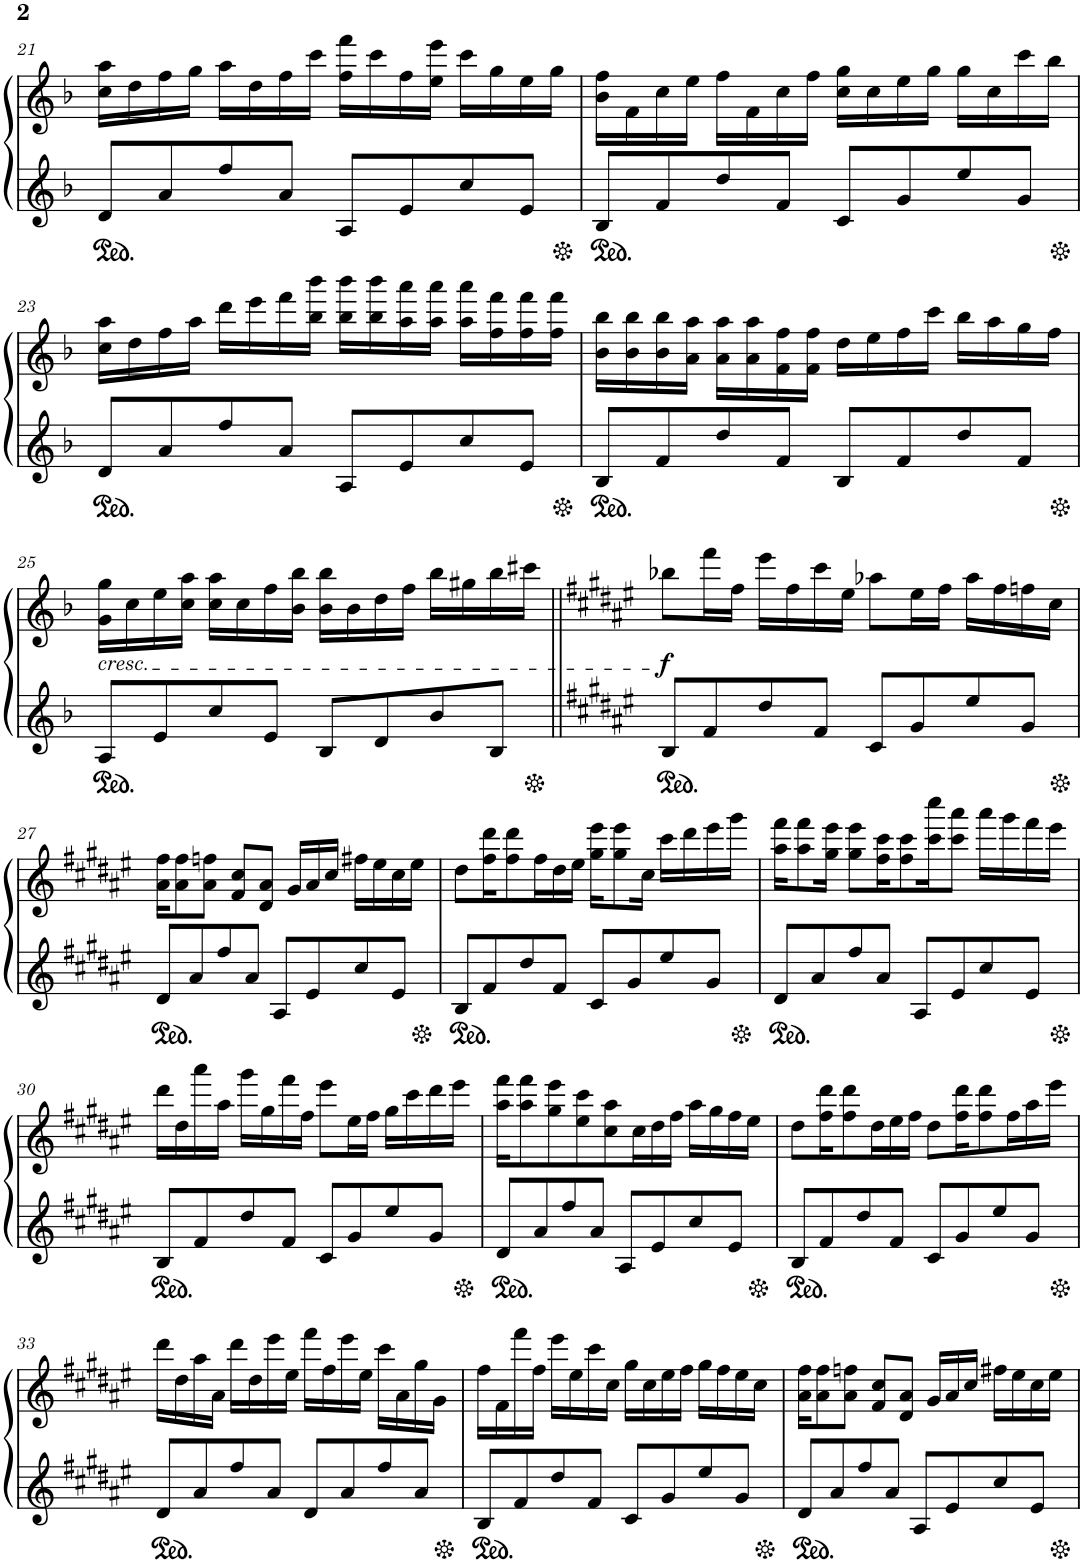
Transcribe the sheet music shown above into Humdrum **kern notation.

**kern	**kern	**dynam
*part1	*part1	*part1
*staff2	*staff1	*staff1/2
*I"피아노	*	*
!!LO:PB:g=z
*clefG2	*clefG2	*
*k[b-]	*k[b-]	*
*M4/4	*M4/4	*
=21	=21	=21
8d/L	16cc\ 16aa\LL	.
.	16dd\	.
8a/	16ff\	.
.	16gg\JJ	.
8ff/	16aa\LL	.
.	16dd\	.
8a/J	16ff\	.
.	16ccc\JJ	.
8A/L	16ff\ 16fff\LL	.
.	16ccc\	.
8e/	16ff\	.
.	16ee\ 16eee\JJ	.
8cc/	16ccc\LL	.
.	16gg\	.
8e/J	16ee\	.
.	16gg\JJ	.
=22	=22	=22
8B-/L	16b-\ 16ff\LL	.
.	16f\	.
8f/	16cc\	.
.	16ee\JJ	.
8dd/	16ff\LL	.
.	16f\	.
8f/J	16cc\	.
.	16ff\JJ	.
8c/L	16cc\ 16gg\LL	.
.	16cc\	.
8g/	16ee\	.
.	16gg\JJ	.
8ee/	16gg\LL	.
.	16cc\	.
8g/J	16ccc\	.
.	16bb-\JJ	.
!!LO:LB:g=z
=23	=23	=23
8d/L	16cc\ 16aa\LL	.
.	16dd\	.
8a/	16ff\	.
.	16aa\JJ	.
8ff/	16ddd\LL	.
.	16eee\	.
8a/J	16fff\	.
.	16bb-\ 16bbb-\JJ	.
8A/L	16bb-\ 16bbb-\LL	.
.	16bb-\ 16bbb-\	.
8e/	16aa\ 16aaa\	.
.	16aa\ 16aaa\JJ	.
8cc/	16aa\ 16aaa\LL	.
.	16ff\ 16fff\	.
8e/J	16ff\ 16fff\	.
.	16ff\ 16fff\JJ	.
=24	=24	=24
8B-/L	16b-\ 16bb-\LL	.
.	16b-\ 16bb-\	.
8f/	16b-\ 16bb-\	.
.	16a\ 16aa\JJ	.
8dd/	16a\ 16aa\LL	.
.	16a\ 16aa\	.
8f/J	16f\ 16ff\	.
.	16f\ 16ff\JJ	.
8B-/L	16dd\LL	.
.	16ee\	.
8f/	16ff\	.
.	16ccc\JJ	.
8dd/	16bb-\LL	.
.	16aa\	.
8f/J	16gg\	.
.	16ff\JJ	.
!!LO:LB:g=z
=25	=25	=25
!	!LO:TX:b:i:t=cresc.	!
8A/L	16g\ 16gg\LL	.
.	16cc\	.
8e/	16ee\	.
.	16cc\ 16aa\JJ	.
8cc/	16cc\ 16aa\LL	.
.	16cc\	.
8e/J	16ff\	.
.	16b-\ 16bb-\JJ	.
8B-/L	16b-\ 16bb-\LL	.
.	16b-\	.
8d/	16dd\	.
.	16ff\JJ	.
8b-/	16bb-\LL	.
.	16gg#X\	.
8B-/J	16bb-\	.
.	16ccc#X\JJ	.
=26||	=26||	=26||
*k[f#c#g#d#a#e#]	*k[f#c#g#d#a#e#]	*
!	!	!LO:DY:b
8B/L	8bb-X\L	f
8f#/	16fff#\L	.
.	16ff#\JJ	.
8dd#/	16eee#\LL	.
.	16ff#\	.
8f#/J	16ccc#\	.
.	16ee#\JJ	.
8c#/L	8aa-X\L	.
8g#/	16ee#\L	.
.	16ff#\JJ	.
8ee#/	16aa-\LL	.
.	16ff#\	.
8g#/J	16ffn\	.
.	16cc#\JJ	.
!!LO:LB:g=z
=27	=27	=27
8d#/L	16a#\ 16ff#\KL	.
.	8a#\ 8ff#\	.
8a#/	.	.
.	8a#\ 8ffn\J	.
8ff#/	.	.
.	8f#/ 8cc#/L	.
8a#/J	.	.
.	8d#/ 8a#/J	.
8A#/L	.	.
.	16g#/LL	.
8e#/	16a#/	.
.	16cc#/JJ	.
8cc#/	16ff#X\LL	.
.	16ee#\	.
8e#/J	16cc#\	.
.	16ee#\JJ	.
=28	=28	=28
8B/L	8dd#\L	.
8f#/	16ff#\ 16ddd#\K	.
.	8ff#\ 8ddd#\	.
8dd#/	.	.
.	16ff#\L	.
8f#/J	16dd#\	.
.	16ee#\JJ	.
8c#/L	16gg#\ 16eee#\KL	.
.	8gg#\ 8eee#\	.
8g#/	.	.
.	16cc#\Jk	.
8ee#/	16ccc#\LL	.
.	16ddd#\	.
8g#/J	16eee#\	.
.	16ggg#\JJ	.
=29	=29	=29
8d#/L	16aa#\ 16fff#\KL	.
.	8aa#\ 8fff#\	.
8a#/	.	.
.	16gg#\ 16eee#\Jk	.
8ff#/	8gg#\ 8eee#\L	.
8a#/J	16ff#\ 16ccc#\K	.
.	8ff#\ 8ccc#\	.
8A#/L	.	.
.	16ccc#\ 16cccc#\K	.
8e#/	8ccc#\ 8aaa#\J	.
8cc#/	16aaa#\LL	.
.	16ggg#\	.
8e#/J	16fff#\	.
.	16eee#\JJ	.
!!LO:LB:g=z
=30	=30	=30
8B/L	16ddd#\LL	.
.	16dd#\	.
8f#/	16aaa#\	.
.	16aa#\JJ	.
8dd#/	16ggg#\LL	.
.	16gg#\	.
8f#/J	16fff#\	.
.	16ff#\JJ	.
8c#/L	8eee#\L	.
8g#/	16ee#\L	.
.	16ff#\JJ	.
8ee#/	16gg#\LL	.
.	16ccc#\	.
8g#/J	16ddd#\	.
.	16eee#\JJ	.
=31	=31	=31
8d#/L	16aa#\ 16fff#\KL	.
.	8aa#\ 8fff#\	.
8a#/	.	.
.	8gg#\ 8eee#\	.
8ff#/	.	.
.	8ee#\ 8ccc#\	.
8a#/J	.	.
.	8cc#\ 8aa#\	.
8A#/L	.	.
.	16cc#\L	.
8e#/	16dd#\	.
.	16ff#\JJ	.
8cc#/	16aa#\LL	.
.	16gg#\	.
8e#/J	16ff#\	.
.	16ee#\JJ	.
=32	=32	=32
8B/L	8dd#\L	.
8f#/	16ff#\ 16ddd#\K	.
.	8ff#\ 8ddd#\	.
8dd#/	.	.
.	16dd#\L	.
8f#/J	16ee#\	.
.	16ff#\JJ	.
8c#/L	8dd#\L	.
8g#/	16ff#\ 16ddd#\K	.
.	8ff#\ 8ddd#\	.
8ee#/	.	.
.	16ff#\L	.
8g#/J	16aa#\	.
.	16eee#\JJ	.
!!LO:LB:g=z
=33	=33	=33
8d#/L	16ddd#\LL	.
.	16dd#\	.
8a#/	16aa#\	.
.	16a#\JJ	.
8ff#/	16ddd#\LL	.
.	16dd#\	.
8a#/J	16eee#\	.
.	16ee#\JJ	.
8d#/L	16fff#\LL	.
.	16ff#\	.
8a#/	16eee#\	.
.	16ee#\JJ	.
8ff#/	16ccc#\LL	.
.	16a#\	.
8a#/J	16gg#\	.
.	16g#\JJ	.
=34	=34	=34
8B/L	16ff#\LL	.
.	16f#\	.
8f#/	16fff#\	.
.	16ff#\JJ	.
8dd#/	16eee#\LL	.
.	16ee#\	.
8f#/J	16ccc#\	.
.	16cc#\JJ	.
8c#/L	16gg#\LL	.
.	16cc#\	.
8g#/	16ee#\	.
.	16ff#\JJ	.
8ee#/	16gg#\LL	.
.	16ff#\	.
8g#/J	16ee#\	.
.	16cc#\JJ	.
=35	=35	=35
8d#/L	16a#\ 16ff#\KL	.
.	8a#\ 8ff#\	.
8a#/	.	.
.	8a#\ 8ffn\J	.
8ff#/	.	.
.	8f#/ 8cc#/L	.
8a#/J	.	.
.	8d#/ 8a#/J	.
8A#/L	.	.
.	16g#/LL	.
8e#/	16a#/	.
.	16cc#/JJ	.
8cc#/	16ff#X\LL	.
.	16ee#\	.
8e#/J	16cc#\	.
.	16ee#\JJ	.
=	=	=
*-	*-	*-
